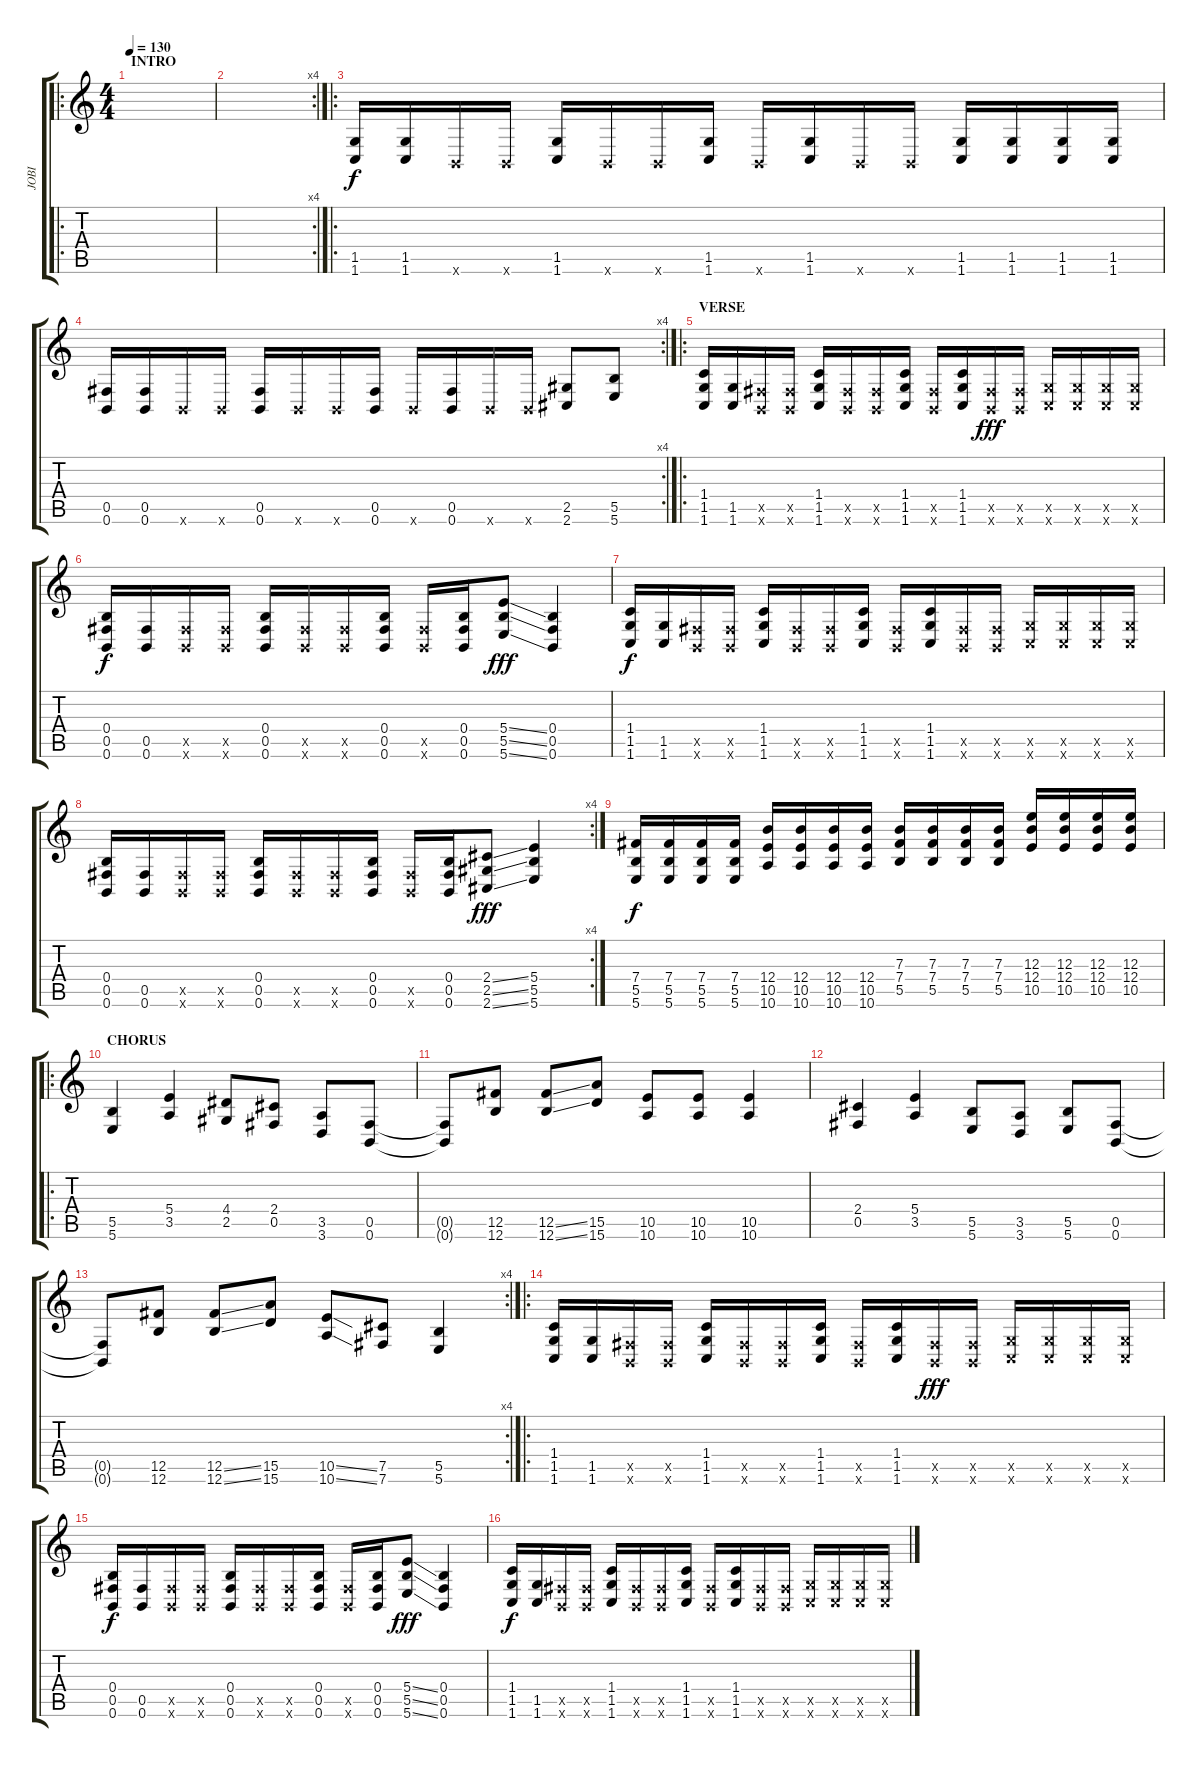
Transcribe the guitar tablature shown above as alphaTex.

\track ("JOBI" "JOBI") {instrument overdrivenguitar}
\staff {score tabs}
\tuning (Db4 Ab3 E3 B2 Gb2 B1) {hide}
\ro
\ts (4 4)
\section ("" "INTRO")
\tempo 130
\clef g2
\ks c
|
\rc 4
|
\ro
(1.5 1.6).16 (1.5 1.6).16 0.6{x}.16 0.6{x}.16 (1.5 1.6).16 0.6{x}.16 0.6{x}.16 (1.5 1.6).16 0.6{x}.16 (1.5 1.6).16 0.6{x}.16 0.6{x}.16 (1.5 1.6).16 (1.5 1.6).16 (1.5 1.6).16 (1.5 1.6).16 |
\rc 4
(0.5 0.6).16 (0.5 0.6).16 0.6{x}.16 0.6{x}.16 (0.5 0.6).16 0.6{x}.16 0.6{x}.16 (0.5 0.6).16 0.6{x}.16 (0.5 0.6).16 0.6{x}.16 0.6{x}.16 (2.5 2.6).8 (5.5 5.6).8 |
\ro
\section ("" "VERSE")
(1.4 1.5 1.6).16 (1.5 1.6).16 (0.5{x} 0.6{x}).16 (0.5{x} 0.6{x}).16 (1.4 1.5 1.6).16 (0.5{x} 0.6{x}).16 (0.5{x} 0.6{x}).16 (1.4 1.5 1.6).16 (0.5{x} 0.6{x}).16 (1.4 1.5 1.6).16 (0.5{x} 0.6{x}).16{dy fff} (0.5{x} 0.6{x}).16 (1.5{x} 1.6{x}).16 (1.5{x} 1.6{x}).16 (1.5{x} 1.6{x}).16 (1.5{x} 1.6{x}).16 |
(0.4 0.5 0.6).16{dy f} (0.5 0.6).16 (0.5{x} 0.6{x}).16 (0.5{x} 0.6{x}).16 (0.4 0.5 0.6).16 (0.5{x} 0.6{x}).16 (0.5{x} 0.6{x}).16 (0.4 0.5 0.6).16 (0.5{x} 0.6{x}).16 (0.4 0.5 0.6).16 (5.4{ss} 5.5{ss} 5.6{ss}).8{dy fff} (0.4 0.5 0.6).4 |
(1.4 1.5 1.6).16{dy f} (1.5 1.6).16 (0.5{x} 0.6{x}).16 (0.5{x} 0.6{x}).16 (1.4 1.5 1.6).16 (0.5{x} 0.6{x}).16 (0.5{x} 0.6{x}).16 (1.4 1.5 1.6).16 (0.5{x} 0.6{x}).16 (1.4 1.5 1.6).16 (0.5{x} 0.6{x}).16 (0.5{x} 0.6{x}).16 (1.5{x} 1.6{x}).16 (1.5{x} 1.6{x}).16 (1.5{x} 1.6{x}).16 (1.5{x} 1.6{x}).16 |
\rc 4
(0.4 0.5 0.6).16 (0.5 0.6).16 (0.5{x} 0.6{x}).16 (0.5{x} 0.6{x}).16 (0.4 0.5 0.6).16 (0.5{x} 0.6{x}).16 (0.5{x} 0.6{x}).16 (0.4 0.5 0.6).16 (0.5{x} 0.6{x}).16 (0.4 0.5 0.6).16 (2.4{ss} 2.5{ss} 2.6{ss}).8{dy fff} (5.4 5.5 5.6).4 |
(7.4 5.5 5.6).16{dy f} (7.4 5.5 5.6).16 (7.4 5.5 5.6).16 (7.4 5.5 5.6).16 (12.4 10.5 10.6).16 (12.4 10.5 10.6).16 (12.4 10.5 10.6).16 (12.4 10.5 10.6).16 (7.3 7.4 5.5).16 (7.3 7.4 5.5).16 (7.3 7.4 5.5).16 (7.3 7.4 5.5).16 (12.3 12.4 10.5).16 (12.3 12.4 10.5).16 (12.3 12.4 10.5).16 (12.3 12.4 10.5).16 |
\ro
\section ("" "CHORUS")
(5.5 5.6).4 (5.4 3.5).4 (4.4 2.5).8 (2.4 0.5).8 (3.5 3.6).8 (0.5 0.6).8 |
(0.5{t} 0.6{t}).8 (12.5 12.6).8 (12.5{ss} 12.6{ss}).8 (15.5 15.6).8 (10.5 10.6).8 (10.5 10.6).8 (10.5 10.6).4 |
(2.4 0.5).4 (5.4 3.5).4 (5.5 5.6).8 (3.5 3.6).8 (5.5 5.6).8 (0.5 0.6).8 |
\rc 4
(0.5{t} 0.6{t}).8 (12.5 12.6).8 (12.5{ss} 12.6{ss}).8 (15.5 15.6).8 (10.5{ss} 10.6{ss}).8 (7.5 7.6).8 (5.5 5.6).4 |
\ro
(1.4 1.5 1.6).16 (1.5 1.6).16 (0.5{x} 0.6{x}).16 (0.5{x} 0.6{x}).16 (1.4 1.5 1.6).16 (0.5{x} 0.6{x}).16 (0.5{x} 0.6{x}).16 (1.4 1.5 1.6).16 (0.5{x} 0.6{x}).16 (1.4 1.5 1.6).16 (0.5{x} 0.6{x}).16{dy fff} (0.5{x} 0.6{x}).16 (1.5{x} 1.6{x}).16 (1.5{x} 1.6{x}).16 (1.5{x} 1.6{x}).16 (1.5{x} 1.6{x}).16 |
(0.4 0.5 0.6).16{dy f} (0.5 0.6).16 (0.5{x} 0.6{x}).16 (0.5{x} 0.6{x}).16 (0.4 0.5 0.6).16 (0.5{x} 0.6{x}).16 (0.5{x} 0.6{x}).16 (0.4 0.5 0.6).16 (0.5{x} 0.6{x}).16 (0.4 0.5 0.6).16 (5.4{ss} 5.5{ss} 5.6{ss}).8{dy fff} (0.4 0.5 0.6).4 |
(1.4 1.5 1.6).16{dy f} (1.5 1.6).16 (0.5{x} 0.6{x}).16 (0.5{x} 0.6{x}).16 (1.4 1.5 1.6).16 (0.5{x} 0.6{x}).16 (0.5{x} 0.6{x}).16 (1.4 1.5 1.6).16 (0.5{x} 0.6{x}).16 (1.4 1.5 1.6).16 (0.5{x} 0.6{x}).16 (0.5{x} 0.6{x}).16 (1.5{x} 1.6{x}).16 (1.5{x} 1.6{x}).16 (1.5{x} 1.6{x}).16 (1.5{x} 1.6{x}).16
